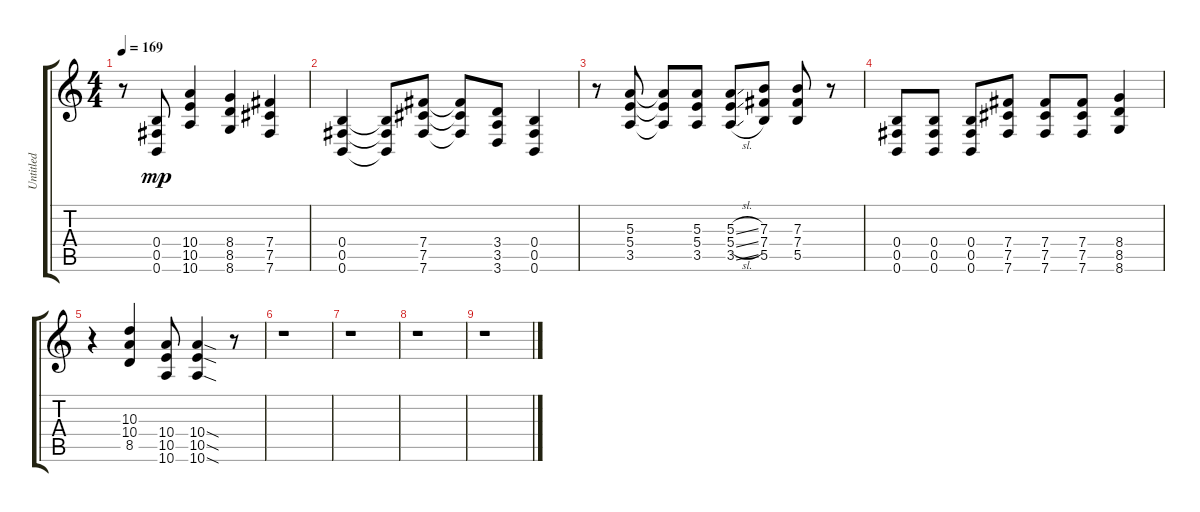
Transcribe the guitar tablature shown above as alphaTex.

\track ("Untitled" "Untitled") {instrument distortionguitar}
\staff {score tabs}
\tuning (Db4 Ab3 E3 B2 Gb2 B1) {hide}
\ts (4 4)
\tempo 169
\clef g2
\ks c
r.8{dy mp} (0.4 0.5 0.6).8 (10.4 10.5 10.6).4 (8.4 8.5 8.6).4 (7.4 7.5 7.6).4 |
(0.4 0.5 0.6).4 (0.4{t} 0.5{t} 0.6{t}).8 (7.4 7.5 7.6).8 (7.4{t} 7.5{t} 7.6{t}).8 (3.4 3.5 3.6).8 (0.4 0.5 0.6).4 |
r.8 (5.3 5.4 3.5).8 (5.3{t} 5.4{t} 3.5{t}).8 (5.3 5.4 3.5).8 (5.3{sl} 5.4{sl} 3.5{sl}).8 (7.3 7.4 5.5).8 (7.3 7.4 5.5).8 r.8 |
(0.4 0.5 0.6).8 (0.4 0.5 0.6).8 (0.4 0.5 0.6).8 (7.4 7.5 7.6).8 (7.4 7.5 7.6).8 (7.4 7.5 7.6).8 (8.4 8.5 8.6).4 |
r.4 (10.3 10.4 8.5).4 (10.4 10.5 10.6).8 (10.4{sod} 10.5{sod} 10.6{sod}).4 r.8 |
r.1 |
r.1 |
r.1 |
r.1
